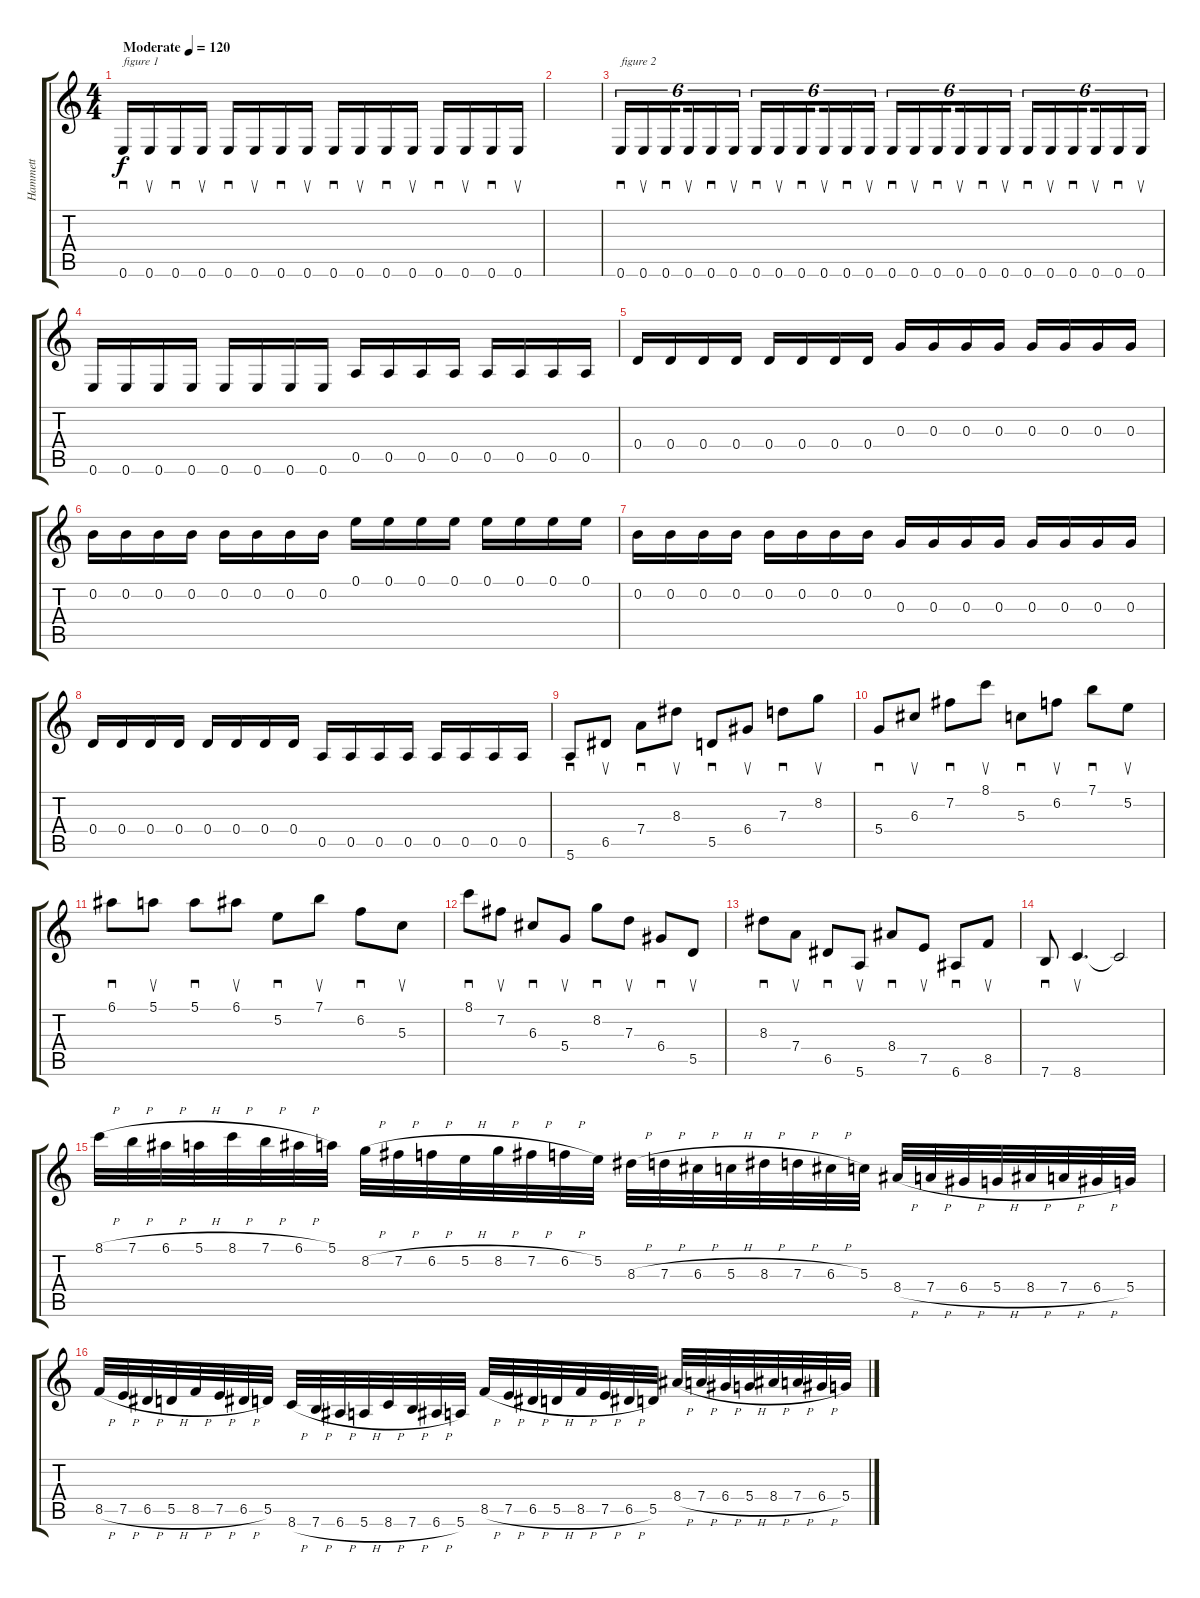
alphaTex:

\track ("Hammett" "Hammett") {instrument overdrivenguitar}
\staff {score tabs}
\tuning (E4 B3 G3 D3 A2 E2) {hide}
\ts (4 4)
\tempo (120 "Moderate")
\clef g2
\ks c
0.6.16{sd txt "figure 1" dy f instrument overdrivenguitar} 0.6.16{su} 0.6.16{sd} 0.6.16{su} 0.6.16{sd} 0.6.16{su} 0.6.16{sd} 0.6.16{su} 0.6.16{sd} 0.6.16{su} 0.6.16{sd} 0.6.16{su} 0.6.16{sd} 0.6.16{su} 0.6.16{sd} 0.6.16{su} |
|
0.6.16{sd tu (6 4) txt "figure 2"} 0.6.16{su tu (6 4)} 0.6.16{sd tu (6 4) beam splitsecondary} 0.6.16{su tu (6 4)} 0.6.16{sd tu (6 4)} 0.6.16{su tu (6 4)} 0.6.16{sd tu (6 4)} 0.6.16{su tu (6 4)} 0.6.16{sd tu (6 4) beam splitsecondary} 0.6.16{su tu (6 4)} 0.6.16{sd tu (6 4)} 0.6.16{su tu (6 4)} 0.6.16{sd tu (6 4)} 0.6.16{su tu (6 4)} 0.6.16{sd tu (6 4) beam splitsecondary} 0.6.16{su tu (6 4)} 0.6.16{sd tu (6 4)} 0.6.16{su tu (6 4)} 0.6.16{sd tu (6 4)} 0.6.16{su tu (6 4)} 0.6.16{sd tu (6 4) beam splitsecondary} 0.6.16{su tu (6 4)} 0.6.16{sd tu (6 4)} 0.6.16{su tu (6 4)} |
0.6.16 0.6.16 0.6.16 0.6.16 0.6.16 0.6.16 0.6.16 0.6.16 0.5.16 0.5.16 0.5.16 0.5.16 0.5.16 0.5.16 0.5.16 0.5.16 |
0.4.16 0.4.16 0.4.16 0.4.16 0.4.16 0.4.16 0.4.16 0.4.16 0.3.16 0.3.16 0.3.16 0.3.16 0.3.16 0.3.16 0.3.16 0.3.16 |
0.2.16 0.2.16 0.2.16 0.2.16 0.2.16 0.2.16 0.2.16 0.2.16 0.1.16 0.1.16 0.1.16 0.1.16 0.1.16 0.1.16 0.1.16 0.1.16 |
0.2.16 0.2.16 0.2.16 0.2.16 0.2.16 0.2.16 0.2.16 0.2.16 0.3.16 0.3.16 0.3.16 0.3.16 0.3.16 0.3.16 0.3.16 0.3.16 |
0.4.16 0.4.16 0.4.16 0.4.16 0.4.16 0.4.16 0.4.16 0.4.16 0.5.16 0.5.16 0.5.16 0.5.16 0.5.16 0.5.16 0.5.16 0.5.16 |
5.6.8{sd} 6.5.8{su} 7.4.8{sd} 8.3.8{su} 5.5.8{sd} 6.4.8{su} 7.3.8{sd} 8.2.8{su} |
5.4.8{sd} 6.3.8{su} 7.2.8{sd} 8.1.8{su} 5.3.8{sd} 6.2.8{su} 7.1.8{sd} 5.2.8{su} |
6.1.8{sd} 5.1.8{su} 5.1.8{sd} 6.1.8{su} 5.2.8{sd} 7.1.8{su} 6.2.8{sd} 5.3.8{su} |
8.1.8{sd} 7.2.8{su} 6.3.8{sd} 5.4.8{su} 8.2.8{sd} 7.3.8{su} 6.4.8{sd} 5.5.8{su} |
8.3.8{sd} 7.4.8{su} 6.5.8{sd} 5.6.8{su} 8.4.8{sd} 7.5.8{su} 6.6.8{sd} 8.5.8{su} |
7.6.8{sd} 8.6.4{d su} 8.6{t}.2 |
8.1{h}.32 7.1{h}.32 6.1{h}.32 5.1{h}.32 8.1{h}.32 7.1{h}.32 6.1{h}.32 5.1.32 8.2{h}.32 7.2{h}.32 6.2{h}.32 5.2{h}.32 8.2{h}.32 7.2{h}.32 6.2{h}.32 5.2.32 8.3{h}.32 7.3{h}.32 6.3{h}.32 5.3{h}.32 8.3{h}.32 7.3{h}.32 6.3{h}.32 5.3.32 8.4{h}.32 7.4{h}.32 6.4{h}.32 5.4{h}.32 8.4{h}.32 7.4{h}.32 6.4{h}.32 5.4.32 |
8.5{h}.32 7.5{h}.32 6.5{h}.32 5.5{h}.32 8.5{h}.32 7.5{h}.32 6.5{h}.32 5.5.32 8.6{h}.32 7.6{h}.32 6.6{h}.32 5.6{h}.32 8.6{h}.32 7.6{h}.32 6.6{h}.32 5.6.32 8.5{h}.32 7.5{h}.32 6.5{h}.32 5.5{h}.32 8.5{h}.32 7.5{h}.32 6.5{h}.32 5.5.32 8.4{h}.32 7.4{h}.32 6.4{h}.32 5.4{h}.32 8.4{h}.32 7.4{h}.32 6.4{h}.32 5.4.32
